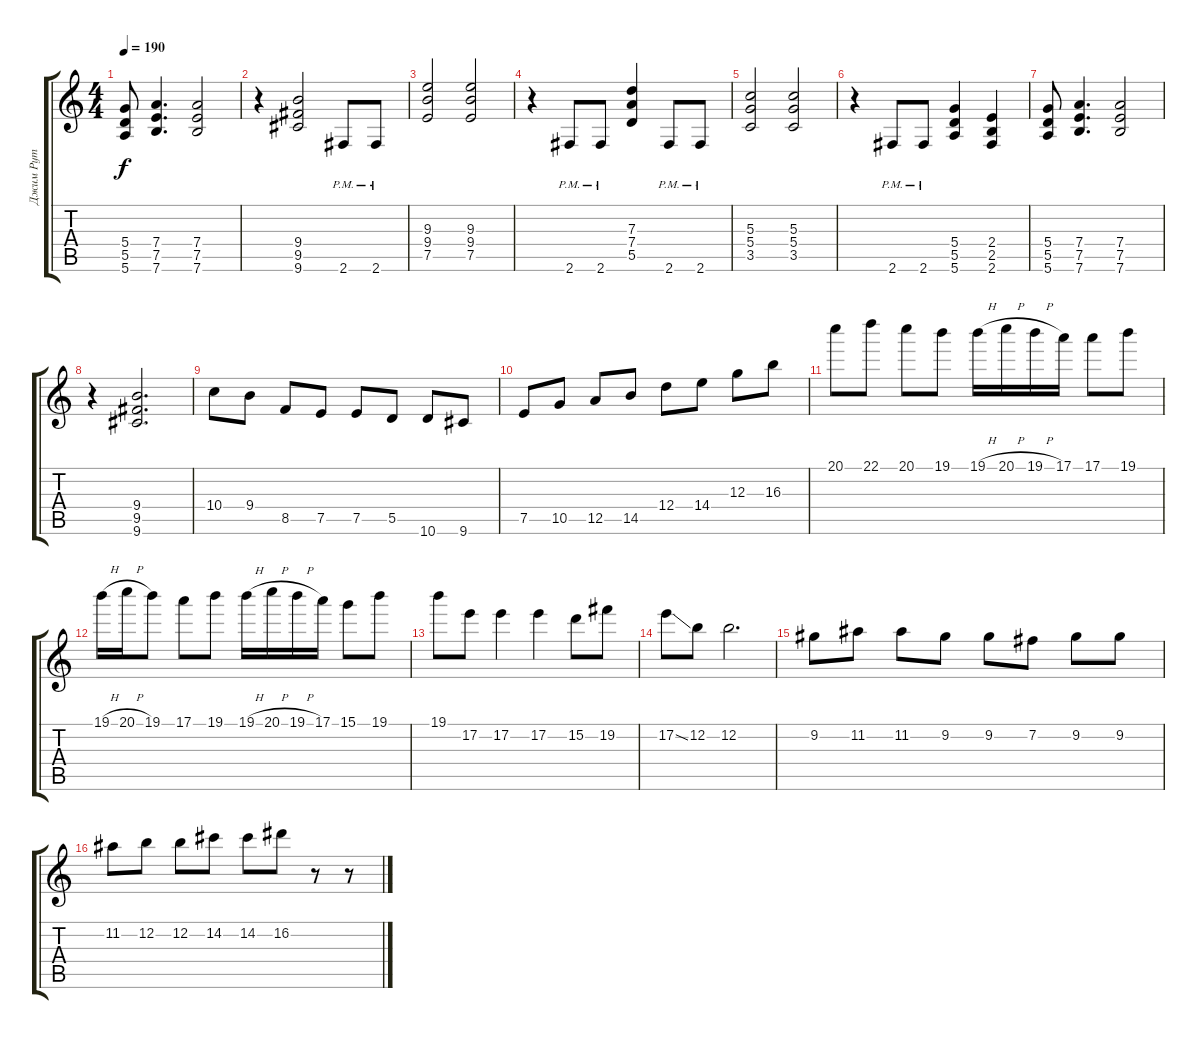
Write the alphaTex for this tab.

\track ("Джим Рут" "Джим Рут") {instrument distortionguitar}
\staff {score tabs}
\tuning (E4 B3 G3 D3 A2 E2) {hide}
\ts (4 4)
\tempo 190
\clef g2
\ks c
(5.4 5.5 5.6).8{dy f} (7.4 7.5 7.6).4{d} (7.4 7.5 7.6).2 |
r.4 (9.4 9.5 9.6).2 2.6{pm}.8 2.6{pm}.8 |
(9.3 9.4 7.5).2 (9.3 9.4 7.5).2 |
r.4 2.6{pm}.8 2.6{pm}.8 (7.3 7.4 5.5).4 2.6{pm}.8 2.6{pm}.8 |
(5.3 5.4 3.5).2 (5.3 5.4 3.5).2 |
r.4 2.6{pm}.8 2.6{pm}.8 (5.4 5.5 5.6).4 (2.4 2.5 2.6).4 |
(5.4 5.5 5.6).8 (7.4 7.5 7.6).4{d} (7.4 7.5 7.6).2 |
r.4 (9.4 9.5 9.6).2{d} |
10.4.8 9.4.8 8.5.8 7.5.8 7.5.8 5.5.8 10.6.8 9.6.8 |
7.5.8 10.5.8 12.5.8 14.5.8 12.4.8 14.4.8 12.3.8 16.3.8 |
20.1.8 22.1.8 20.1.8 19.1.8 19.1{h}.16 20.1{h}.16 19.1{h}.16 17.1.16 17.1.8 19.1.8 |
19.1{h}.16 20.1{h}.16 19.1.8 17.1.8 19.1.8 19.1{h}.16 20.1{h}.16 19.1{h}.16 17.1.16 15.1.8 19.1.8 |
19.1.8 17.2.8 17.2.4 17.2.4 15.2.8 19.2.8 |
17.2{ss}.8 12.2.8 12.2.2{d} |
9.2.8 11.2.8 11.2.8 9.2.8 9.2.8 7.2.8 9.2.8 9.2.8 |
11.2.8 12.2.8 12.2.8 14.2.8 14.2.8 16.2.8 r.8 r.8
